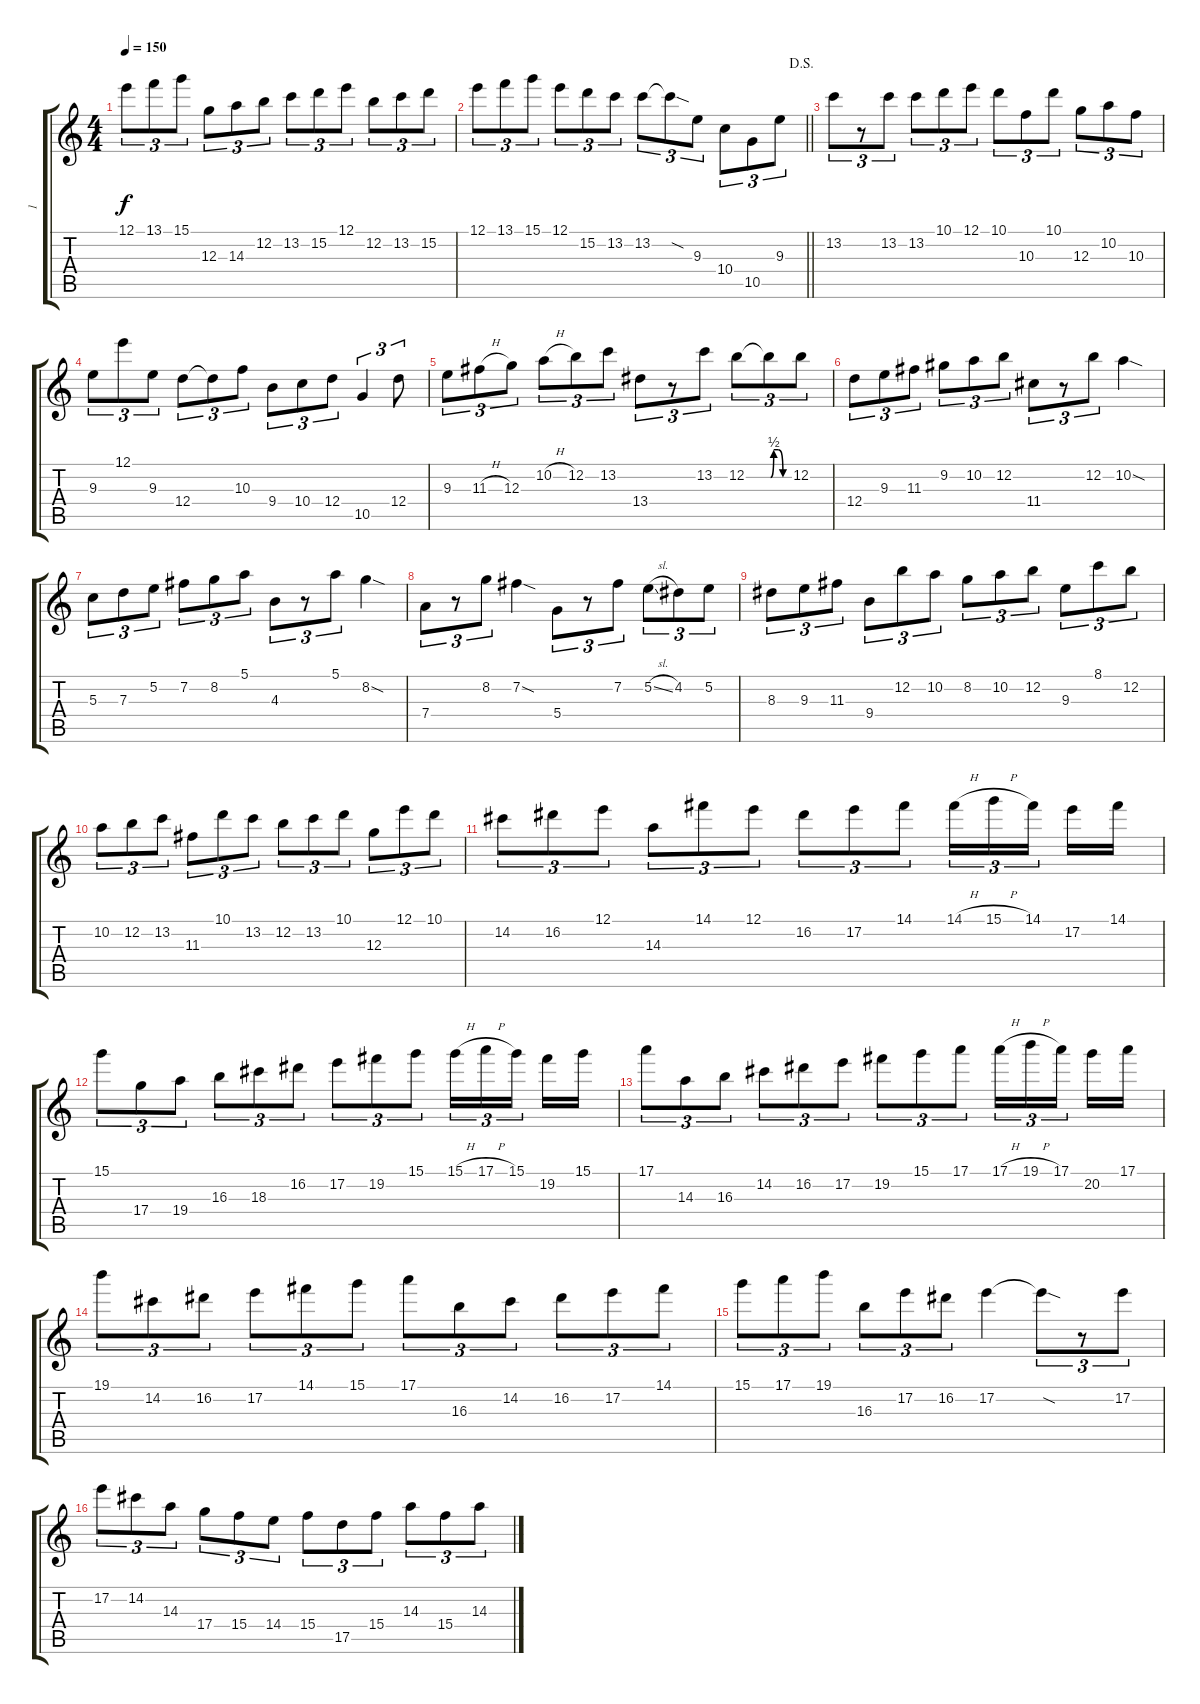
\track ("1" "1") {instrument acousticguitarnylon}
\staff {score tabs}
\tuning (E4 B3 G3 D3 A2 E2) {hide}
\ts (4 4)
\tempo 150
\clef g2
\ks c
12.1.8{tu (3 2) dy f} 13.1.8{tu (3 2)} 15.1.8{tu (3 2)} 12.3.8{tu (3 2)} 14.3.8{tu (3 2)} 12.2.8{tu (3 2)} 13.2.8{tu (3 2)} 15.2.8{tu (3 2)} 12.1.8{tu (3 2)} 12.2.8{tu (3 2)} 13.2.8{tu (3 2)} 15.2.8{tu (3 2)} |
\jump dalsegno
\barLineRight lightlight
12.1.8{tu (3 2)} 13.1.8{tu (3 2)} 15.1.8{tu (3 2)} 12.1.8{tu (3 2)} 15.2.8{tu (3 2)} 13.2.8{tu (3 2)} 13.2.8{tu (3 2)} 13.2{sod t}.8{tu (3 2)} 9.3.8{tu (3 2)} 10.4.8{tu (3 2)} 10.5.8{tu (3 2)} 9.3.8{tu (3 2)} |
\section ("" " ")
13.2.8{tu (3 2)} r.8{tu (3 2)} 13.2.8{tu (3 2)} 13.2.8{tu (3 2)} 10.1.8{tu (3 2)} 12.1.8{tu (3 2)} 10.1.8{tu (3 2)} 10.3.8{tu (3 2)} 10.1.8{tu (3 2)} 12.3.8{tu (3 2)} 10.2.8{tu (3 2)} 10.3.8{tu (3 2)} |
9.3.8{tu (3 2)} 12.1.8{tu (3 2)} 9.3.8{tu (3 2)} 12.4.8{tu (3 2)} 12.4{t}.8{tu (3 2)} 10.3.8{tu (3 2)} 9.4.8{tu (3 2)} 10.4.8{tu (3 2)} 12.4.8{tu (3 2)} 10.5.4{tu (3 2)} 12.4.8{tu (3 2)} |
9.3.8{tu (3 2)} 11.3{h}.8{tu (3 2)} 12.3.8{tu (3 2)} 10.2{h}.8{tu (3 2)} 12.2.8{tu (3 2)} 13.2.8{tu (3 2)} 13.4.8{tu (3 2)} r.8{tu (3 2)} 13.2.8{tu (3 2)} 12.2.8{tu (3 2)} 12.2{be (custom 0 0 10 2 25 2 40 0 60 0) t}.8{tu (3 2)} 12.2.8{tu (3 2)} |
12.4.8{tu (3 2)} 9.3.8{tu (3 2)} 11.3.8{tu (3 2)} 9.2.8{tu (3 2)} 10.2.8{tu (3 2)} 12.2.8{tu (3 2)} 11.4.8{tu (3 2)} r.8{tu (3 2)} 12.2.8{tu (3 2)} 10.2{sod}.4 |
5.3.8{tu (3 2)} 7.3.8{tu (3 2)} 5.2.8{tu (3 2)} 7.2.8{tu (3 2)} 8.2.8{tu (3 2)} 5.1.8{tu (3 2)} 4.3.8{tu (3 2)} r.8{tu (3 2)} 5.1.8{tu (3 2)} 8.2{sod}.4 |
7.4.8{tu (3 2)} r.8{tu (3 2)} 8.2.8{tu (3 2)} 7.2{sod}.4 5.4.8{tu (3 2)} r.8{tu (3 2)} 7.2.8{tu (3 2)} 5.2{sl}.8{tu (3 2)} 4.2.8{tu (3 2)} 5.2.8{tu (3 2)} |
8.3.8{tu (3 2)} 9.3.8{tu (3 2)} 11.3.8{tu (3 2)} 9.4.8{tu (3 2)} 12.2.8{tu (3 2)} 10.2.8{tu (3 2)} 8.2.8{tu (3 2)} 10.2.8{tu (3 2)} 12.2.8{tu (3 2)} 9.3.8{tu (3 2)} 8.1.8{tu (3 2)} 12.2.8{tu (3 2)} |
10.2.8{tu (3 2)} 12.2.8{tu (3 2)} 13.2.8{tu (3 2)} 11.3.8{tu (3 2)} 10.1.8{tu (3 2)} 13.2.8{tu (3 2)} 12.2.8{tu (3 2)} 13.2.8{tu (3 2)} 10.1.8{tu (3 2)} 12.3.8{tu (3 2)} 12.1.8{tu (3 2)} 10.1.8{tu (3 2)} |
14.2.8{tu (3 2)} 16.2.8{tu (3 2)} 12.1.8{tu (3 2)} 14.3.8{tu (3 2)} 14.1.8{tu (3 2)} 12.1.8{tu (3 2)} 16.2.8{tu (3 2)} 17.2.8{tu (3 2)} 14.1.8{tu (3 2)} 14.1{h}.16{tu (3 2)} 15.1{h}.16{tu (3 2)} 14.1.16{tu (3 2) beam splitsecondary} 17.2.16 14.1.16 |
15.1.8{tu (3 2)} 17.4.8{tu (3 2)} 19.4.8{tu (3 2)} 16.3.8{tu (3 2)} 18.3.8{tu (3 2)} 16.2.8{tu (3 2)} 17.2.8{tu (3 2)} 19.2.8{tu (3 2)} 15.1.8{tu (3 2)} 15.1{h}.16{tu (3 2)} 17.1{h}.16{tu (3 2)} 15.1.16{tu (3 2) beam splitsecondary} 19.2.16 15.1.16 |
17.1.8{tu (3 2)} 14.3.8{tu (3 2)} 16.3.8{tu (3 2)} 14.2.8{tu (3 2)} 16.2.8{tu (3 2)} 17.2.8{tu (3 2)} 19.2.8{tu (3 2)} 15.1.8{tu (3 2)} 17.1.8{tu (3 2)} 17.1{h}.16{tu (3 2)} 19.1{h}.16{tu (3 2)} 17.1.16{tu (3 2) beam splitsecondary} 20.2.16 17.1.16 |
19.1.8{tu (3 2)} 14.2.8{tu (3 2)} 16.2.8{tu (3 2)} 17.2.8{tu (3 2)} 14.1.8{tu (3 2)} 15.1.8{tu (3 2)} 17.1.8{tu (3 2)} 16.3.8{tu (3 2)} 14.2.8{tu (3 2)} 16.2.8{tu (3 2)} 17.2.8{tu (3 2)} 14.1.8{tu (3 2)} |
15.1.8{tu (3 2)} 17.1.8{tu (3 2)} 19.1.8{tu (3 2)} 16.3.8{tu (3 2)} 17.2.8{tu (3 2)} 16.2.8{tu (3 2)} 17.2.4 17.2{sod t}.8{tu (3 2)} r.8{tu (3 2)} 17.2.8{tu (3 2)} |
17.2.8{tu (3 2)} 14.2.8{tu (3 2)} 14.3.8{tu (3 2)} 17.4.8{tu (3 2)} 15.4.8{tu (3 2)} 14.4.8{tu (3 2)} 15.4.8{tu (3 2)} 17.5.8{tu (3 2)} 15.4.8{tu (3 2)} 14.3.8{tu (3 2)} 15.4.8{tu (3 2)} 14.3.8{tu (3 2)}
